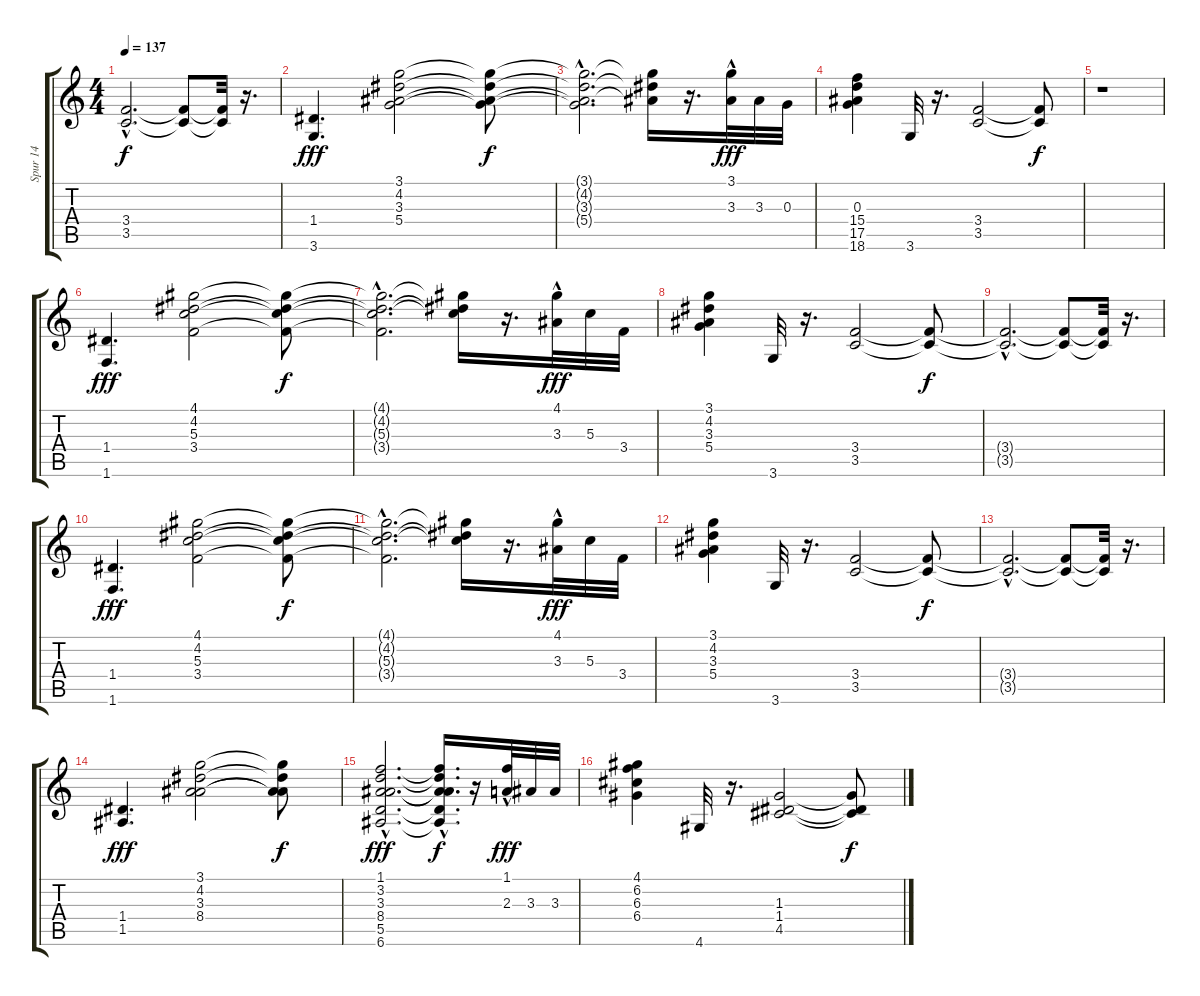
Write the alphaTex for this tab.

\track ("Spur 14" "Spur 14") {instrument acousticguitarsteel}
\staff {score tabs}
\tuning (E4 B3 G3 D3 A2 E2) {hide}
\ts (4 4)
\tempo 137
\clef g2
\ks c
(3.4{hac t} 3.5{hac t}).2{d dy f} (3.4{t} 3.5{t}).8 (3.4{t} 3.5{t}).32 r.16{d} |
(1.4 3.6).4{d dy fff} (3.1 4.2 3.3 5.4).2 (3.1{t} 4.2{t} 3.3{t} 5.4{t}).8{dy f} |
(3.1{hac t} 4.2{hac t} 3.3{hac t} 5.4{hac t}).2{d} (3.1{t} 4.2{t} 3.3{t}).16 r.16{d} (3.1{hac} 3.3).32{dy fff} 3.3.32 0.3.32 |
(0.3 15.4 17.5 18.6).4 3.6.32 r.16{d} (3.4 3.5).2 (3.4{t} 3.5{t}).8{dy f} |
r.1 |
(1.4 1.6).4{d dy fff} (4.1 4.2 5.3 3.4).2 (4.1{t} 4.2{t} 5.3{t} 3.4{t}).8{dy f} |
(4.1{hac t} 4.2{hac t} 5.3{hac t} 3.4{hac t}).2{d} (4.1{t} 4.2{t} 5.3{t}).16 r.16{d} (4.1{hac} 3.3).32{dy fff} 5.3.32 3.4.32 |
(3.1 4.2 3.3 5.4).4 3.6.32 r.16{d} (3.4 3.5).2 (3.4{t} 3.5{t}).8{dy f} |
(3.4{hac t} 3.5{hac t}).2{d} (3.4{t} 3.5{t}).8 (3.4{t} 3.5{t}).32 r.16{d} |
(1.4 1.6).4{d dy fff} (4.1 4.2 5.3 3.4).2 (4.1{t} 4.2{t} 5.3{t} 3.4{t}).8{dy f} |
(4.1{hac t} 4.2{hac t} 5.3{hac t} 3.4{hac t}).2{d} (4.1{t} 4.2{t} 5.3{t}).16 r.16{d} (4.1{hac} 3.3).32{dy fff} 5.3.32 3.4.32 |
(3.1 4.2 3.3 5.4).4 3.6.32 r.16{d} (3.4 3.5).2 (3.4{t} 3.5{t}).8{dy f} |
(3.4{hac t} 3.5{hac t}).2{d} (3.4{t} 3.5{t}).8 (3.4{t} 3.5{t}).32 r.16{d} |
(1.4 1.5).4{d dy fff} (3.1 4.2 3.3 8.4).2 (3.1{t} 4.2{t} 3.3{t} 8.4{t}).8{dy f} |
(1.1{hac} 3.2{hac} 3.3{hac} 8.4{hac} 5.5{hac} 6.6{hac}).2{d dy fff} (1.1{t} 3.2{t} 3.3{t} 8.4{t} 5.5{hac t} 6.6{t}).16{d dy f} r.16 (1.1{hac} 2.3).32{dy fff} 3.3.32 3.3.32 |
(4.1 6.2 6.3 6.4).4 4.6.32 r.16{d} (1.3 1.4 4.5).2 (1.3{t} 1.4{t} 4.5{t}).8{dy f}
